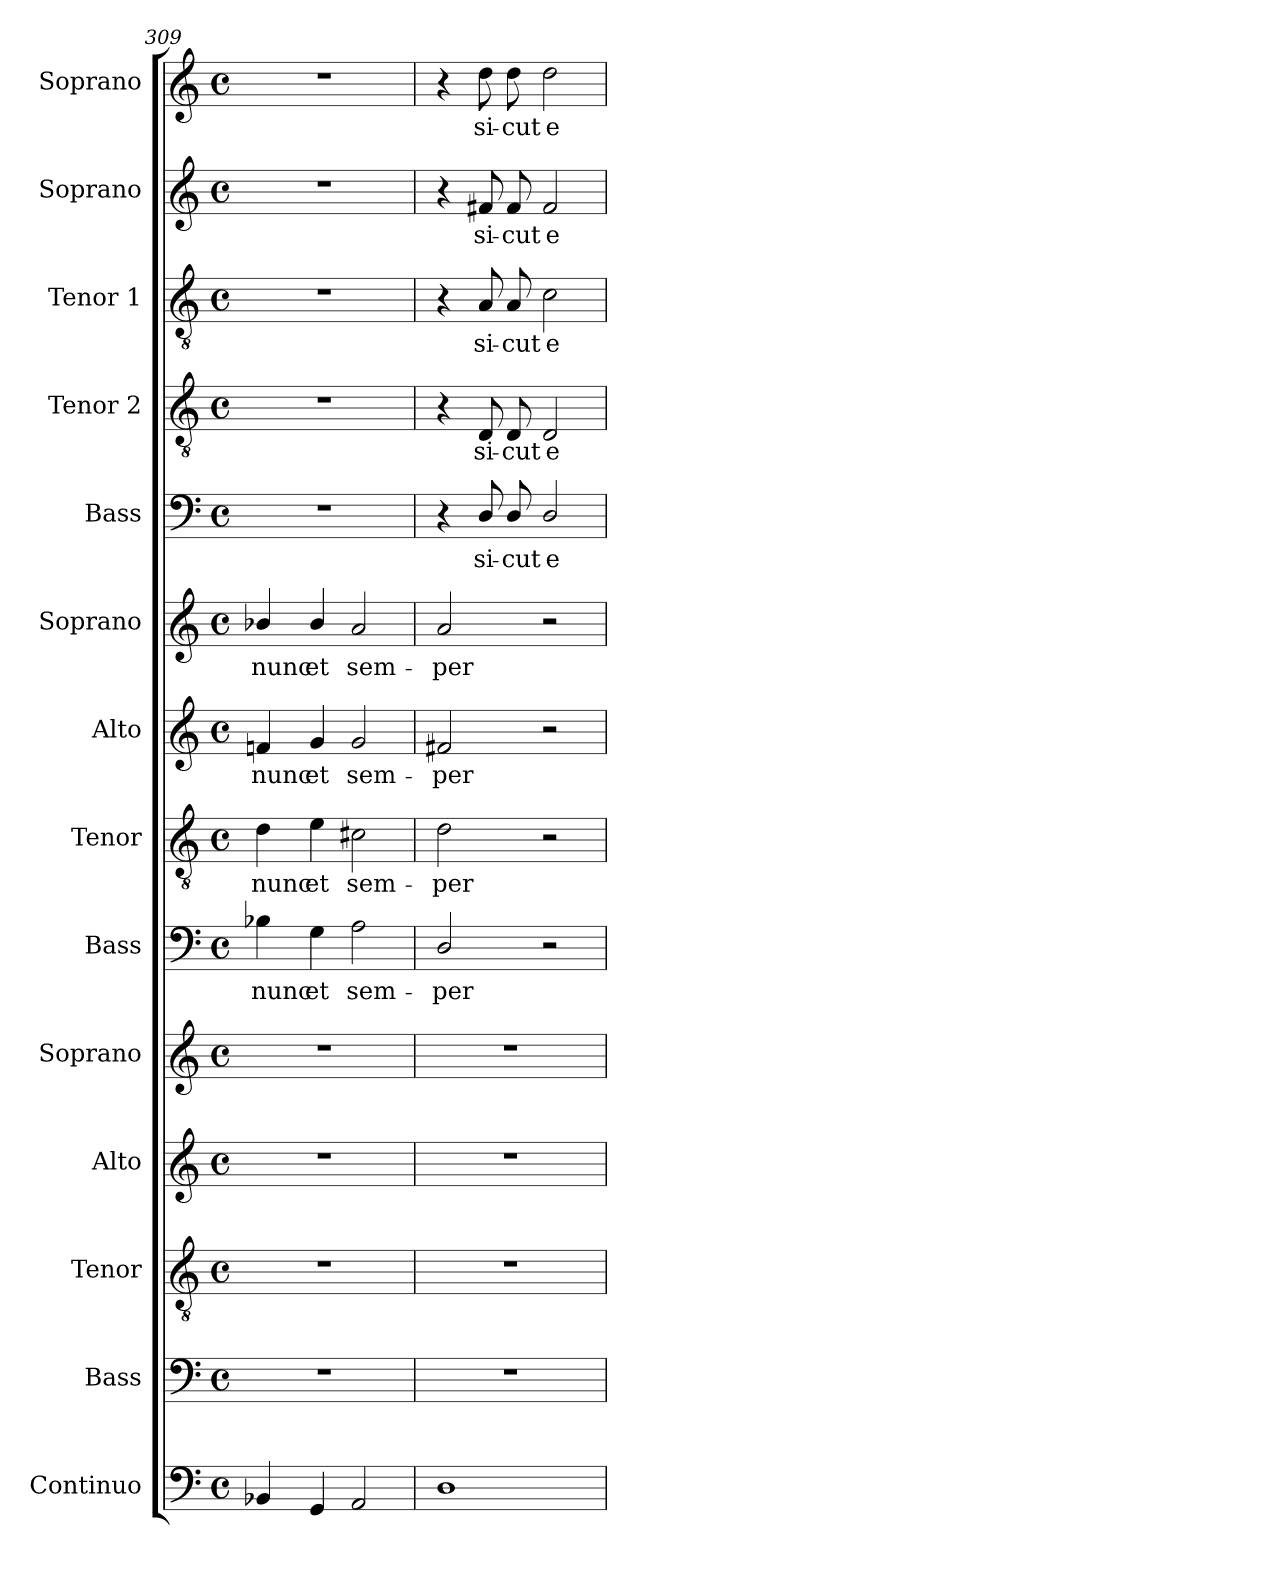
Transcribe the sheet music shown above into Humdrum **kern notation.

**kern	**kern	**kern	**kern	**kern	**kern	**text	**kern	**text	**kern	**text	**kern	**text	**kern	**text	**kern	**text	**kern	**text	**kern	**text	**kern	**text
*part14	*part13	*part12	*part11	*part10	*part9	*part9	*part8	*part8	*part7	*part7	*part6	*part6	*part5	*part5	*part4	*part4	*part3	*part3	*part2	*part2	*part1	*part1
*staff14	*staff13	*staff12	*staff11	*staff10	*staff9	*staff9	*staff8	*staff8	*staff7	*staff7	*staff6	*staff6	*staff5	*staff5	*staff4	*staff4	*staff3	*staff3	*staff2	*staff2	*staff1	*staff1
*I"Continuo	*I"Bass	*I"Tenor	*I"Alto	*I"Soprano	*I"Bass	*	*I"Tenor	*	*I"Alto	*	*I"Soprano	*	*I"Bass	*	*I"Tenor 2	*	*I"Tenor 1	*	*I"Soprano	*	*I"Soprano	*
*I'Cont.	*I'B.	*I'T.	*I'A.	*I'S.	*I'B.	*	*I'T.	*	*I'A.	*	*I'S.	*	*I'B.	*	*I'T2.	*	*I'T1.	*	*I'S.	*	*I'S.	*
*clefF4	*clefF4	*clefGv2	*clefG2	*clefG2	*clefF4	*	*clefGv2	*	*clefG2	*	*clefG2	*	*clefF4	*	*clefGv2	*	*clefGv2	*	*clefG2	*	*clefG2	*
*	*	*ITrd7c12	*	*	*	*	*ITrd7c12	*	*	*	*	*	*	*	*ITrd7c12	*	*ITrd7c12	*	*	*	*	*
*k[]	*k[]	*k[]	*k[]	*k[]	*k[]	*	*k[]	*	*k[]	*	*k[]	*	*k[]	*	*k[]	*	*k[]	*	*k[]	*	*k[]	*
*C:	*C:	*C:	*C:	*C:	*C:	*	*C:	*	*C:	*	*C:	*	*C:	*	*C:	*	*C:	*	*C:	*	*C:	*
*M4/4	*M4/4	*M4/4	*M4/4	*M4/4	*M4/4	*	*M4/4	*	*M4/4	*	*M4/4	*	*M4/4	*	*M4/4	*	*M4/4	*	*M4/4	*	*M4/4	*
*met(c)	*met(c)	*met(c)	*met(c)	*met(c)	*met(c)	*	*met(c)	*	*met(c)	*	*met(c)	*	*met(c)	*	*met(c)	*	*met(c)	*	*met(c)	*	*met(c)	*
=309	=309	=309	=309	=309	=309	=309	=309	=309	=309	=309	=309	=309	=309	=309	=309	=309	=309	=309	=309	=309	=309	=309
!	!	!	!	!	!	!LO:LY:b:color=#000000	!	!	!	!	!	!	!	!	!	!	!	!	!	!	!	!
!	!	!	!	!	!	!	!	!LO:LY:b:color=#000000	!	!	!	!	!	!	!	!	!	!	!	!	!	!
!	!	!	!	!	!	!	!	!	!	!LO:LY:b:color=#000000	!	!	!	!	!	!	!	!	!	!	!	!
!	!	!	!	!	!	!	!	!	!	!	!	!LO:LY:b:color=#000000	!	!	!	!	!	!	!	!	!	!
4BB-Xi/	1r	1r	1r	1r	4B-Xi\	nunc	4Di\	nunc	4fni/	nunc	4b-Xi/	nunc	1r	.	1r	.	1r	.	1r	.	1r	.
!	!	!	!	!	!	!LO:LY:b:color=#000000	!	!	!	!	!	!	!	!	!	!	!	!	!	!	!	!
!	!	!	!	!	!	!	!	!LO:LY:b:color=#000000	!	!	!	!	!	!	!	!	!	!	!	!	!	!
!	!	!	!	!	!	!	!	!	!	!LO:LY:b:color=#000000	!	!	!	!	!	!	!	!	!	!	!	!
!	!	!	!	!	!	!	!	!	!	!	!	!LO:LY:b:color=#000000	!	!	!	!	!	!	!	!	!	!
4GGi/	.	.	.	.	4Gi\	et	4Ei\	et	4gi/	et	4b-i/	et	.	.	.	.	.	.	.	.	.	.
!	!	!	!	!	!	!LO:LY:b:color=#000000	!	!	!	!	!	!	!	!	!	!	!	!	!	!	!	!
!	!	!	!	!	!	!	!	!LO:LY:b:color=#000000	!	!	!	!	!	!	!	!	!	!	!	!	!	!
!	!	!	!	!	!	!	!	!	!	!LO:LY:b:color=#000000	!	!	!	!	!	!	!	!	!	!	!	!
!	!	!	!	!	!	!	!	!	!	!	!	!LO:LY:b:color=#000000	!	!	!	!	!	!	!	!	!	!
2AAi/	.	.	.	.	2Ai\	sem-	2C#Xi\	sem-	2gi/	sem-	2ai/	sem-	.	.	.	.	.	.	.	.	.	.
=310	=310	=310	=310	=310	=310	=310	=310	=310	=310	=310	=310	=310	=310	=310	=310	=310	=310	=310	=310	=310	=310	=310
!	!	!	!	!	!	!LO:LY:b:color=#000000	!	!	!	!	!	!	!	!	!	!	!	!	!	!	!	!
!	!	!	!	!	!	!	!	!LO:LY:b:color=#000000	!	!	!	!	!	!	!	!	!	!	!	!	!	!
!	!	!	!	!	!	!	!	!	!	!LO:LY:b:color=#000000	!	!	!	!	!	!	!	!	!	!	!	!
!	!	!	!	!	!	!	!	!	!	!	!	!LO:LY:b:color=#000000	!	!	!	!	!	!	!	!	!	!
1Di	1r	1r	1r	1r	2Di/	-per	2Di\	-per	2f#Xi/	-per	2ai/	-per	4r	.	4r	.	4r	.	4r	.	4r	.
!	!	!	!	!	!	!	!	!	!	!	!	!	!	!LO:LY:b:color=#000000	!	!	!	!	!	!	!	!
!	!	!	!	!	!	!	!	!	!	!	!	!	!	!	!	!LO:LY:b:color=#000000	!	!	!	!	!	!
!	!	!	!	!	!	!	!	!	!	!	!	!	!	!	!	!	!	!LO:LY:b:color=#000000	!	!	!	!
!	!	!	!	!	!	!	!	!	!	!	!	!	!	!	!	!	!	!	!	!LO:LY:b:color=#000000	!	!
!	!	!	!	!	!	!	!	!	!	!	!	!	!	!	!	!	!	!	!	!	!	!LO:LY:b:color=#000000
.	.	.	.	.	.	.	.	.	.	.	.	.	8Di/	si-	8DDi/	si-	8AAi/	si-	8f#Xi/	si-	8ddi\	si-
!	!	!	!	!	!	!	!	!	!	!	!	!	!	!LO:LY:b:color=#000000	!	!	!	!	!	!	!	!
!	!	!	!	!	!	!	!	!	!	!	!	!	!	!	!	!LO:LY:b:color=#000000	!	!	!	!	!	!
!	!	!	!	!	!	!	!	!	!	!	!	!	!	!	!	!	!	!LO:LY:b:color=#000000	!	!	!	!
!	!	!	!	!	!	!	!	!	!	!	!	!	!	!	!	!	!	!	!	!LO:LY:b:color=#000000	!	!
!	!	!	!	!	!	!	!	!	!	!	!	!	!	!	!	!	!	!	!	!	!	!LO:LY:b:color=#000000
.	.	.	.	.	.	.	.	.	.	.	.	.	8Di/	-cut	8DDi/	-cut	8AAi/	-cut	8f#i/	-cut	8ddi\	-cut
!	!	!	!	!	!	!	!	!	!	!	!	!	!	!LO:LY:b:color=#000000	!	!	!	!	!	!	!	!
!	!	!	!	!	!	!	!	!	!	!	!	!	!	!	!	!LO:LY:b:color=#000000	!	!	!	!	!	!
!	!	!	!	!	!	!	!	!	!	!	!	!	!	!	!	!	!	!LO:LY:b:color=#000000	!	!	!	!
!	!	!	!	!	!	!	!	!	!	!	!	!	!	!	!	!	!	!	!	!LO:LY:b:color=#000000	!	!
!	!	!	!	!	!	!	!	!	!	!	!	!	!	!	!	!	!	!	!	!	!	!LO:LY:b:color=#000000
.	.	.	.	.	2r	.	2r	.	2r	.	2r	.	2Di/	e-	2DDi/	e-	2Ci\	e-	2f#i/	e-	2ddi\	e-
=	=	=	=	=	=	=	=	=	=	=	=	=	=	=	=	=	=	=	=	=	=	=
*-	*-	*-	*-	*-	*-	*-	*-	*-	*-	*-	*-	*-	*-	*-	*-	*-	*-	*-	*-	*-	*-	*-
